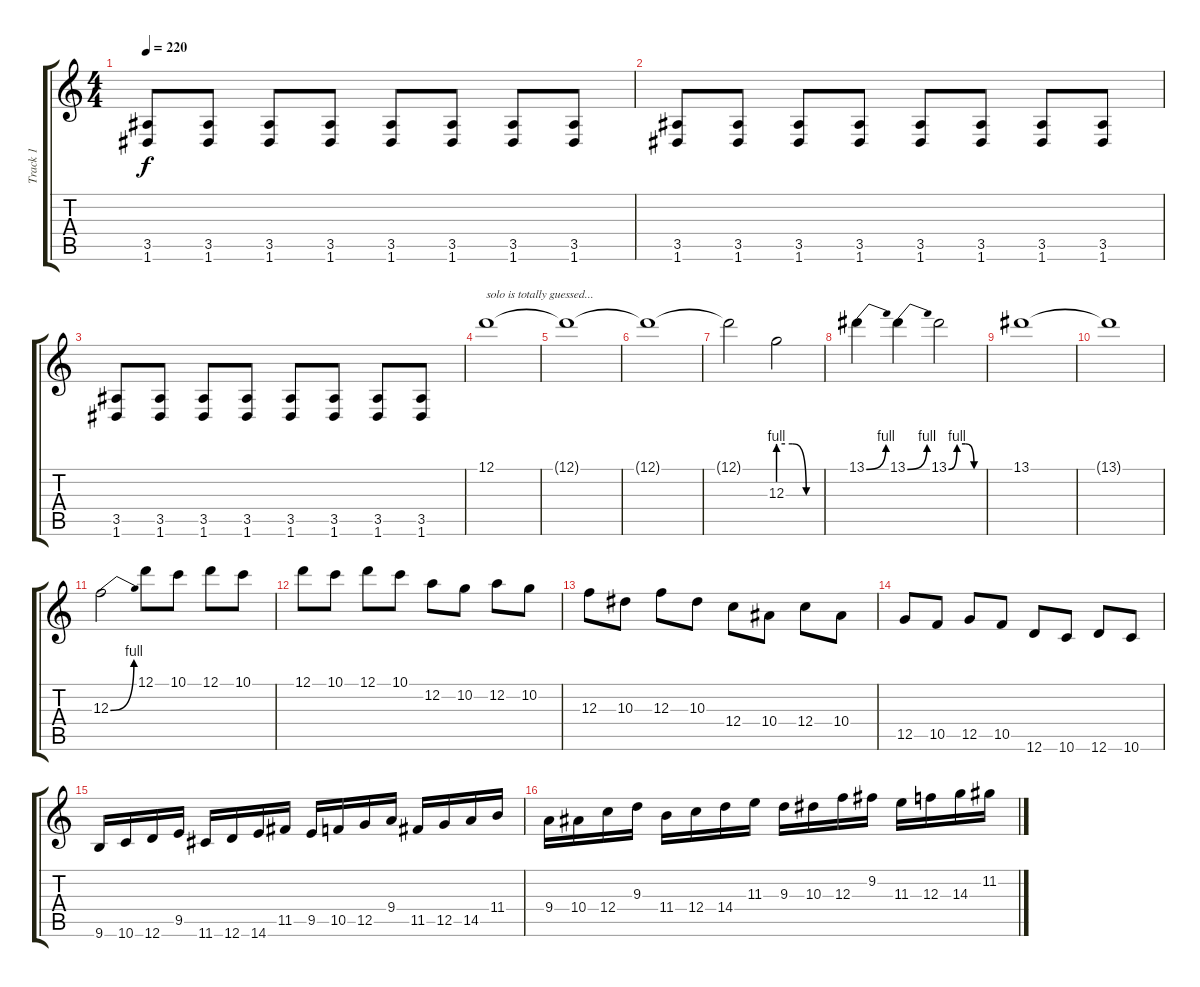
\track ("Track 1" "Track 1") {instrument distortionguitar}
\staff {score tabs}
\tuning (D4 A3 F3 C3 G2 D2) {hide}
\ts (4 4)
\tempo 220
\clef g2
\ks c
(3.5 1.6).8{dy f} (3.5 1.6).8 (3.5 1.6).8 (3.5 1.6).8 (3.5 1.6).8 (3.5 1.6).8 (3.5 1.6).8 (3.5 1.6).8 |
(3.5 1.6).8 (3.5 1.6).8 (3.5 1.6).8 (3.5 1.6).8 (3.5 1.6).8 (3.5 1.6).8 (3.5 1.6).8 (3.5 1.6).8 |
(3.5 1.6).8 (3.5 1.6).8 (3.5 1.6).8 (3.5 1.6).8 (3.5 1.6).8 (3.5 1.6).8 (3.5 1.6).8 (3.5 1.6).8 |
12.1.1{txt "solo is totally guessed..."} |
12.1{t}.1 |
12.1{t}.1 |
12.1{t}.2 12.3{be (custom 0 4 20 4 40 0 60 0)}.2 |
13.1{be (bend 0 0 60 4)}.4 13.1{be (bend 0 0 60 4)}.4 13.1{be (custom 0 0 15 4 30 4 45 0 60 0)}.2 |
13.1.1 |
13.1{t}.1 |
12.3{be (bend 0 0 60 4)}.2 12.1.8 10.1.8 12.1.8 10.1.8 |
12.1.8 10.1.8 12.1.8 10.1.8 12.2.8 10.2.8 12.2.8 10.2.8 |
12.3.8 10.3.8 12.3.8 10.3.8 12.4.8 10.4.8 12.4.8 10.4.8 |
12.5.8 10.5.8 12.5.8 10.5.8 12.6.8 10.6.8 12.6.8 10.6.8 |
9.6.16 10.6.16 12.6.16 9.5.16 11.6.16 12.6.16 14.6.16 11.5.16 9.5.16 10.5.16 12.5.16 9.4.16 11.5.16 12.5.16 14.5.16 11.4.16 |
9.4.16 10.4.16 12.4.16 9.3.16 11.4.16 12.4.16 14.4.16 11.3.16 9.3.16 10.3.16 12.3.16 9.2.16 11.3.16 12.3.16 14.3.16 11.2.16
